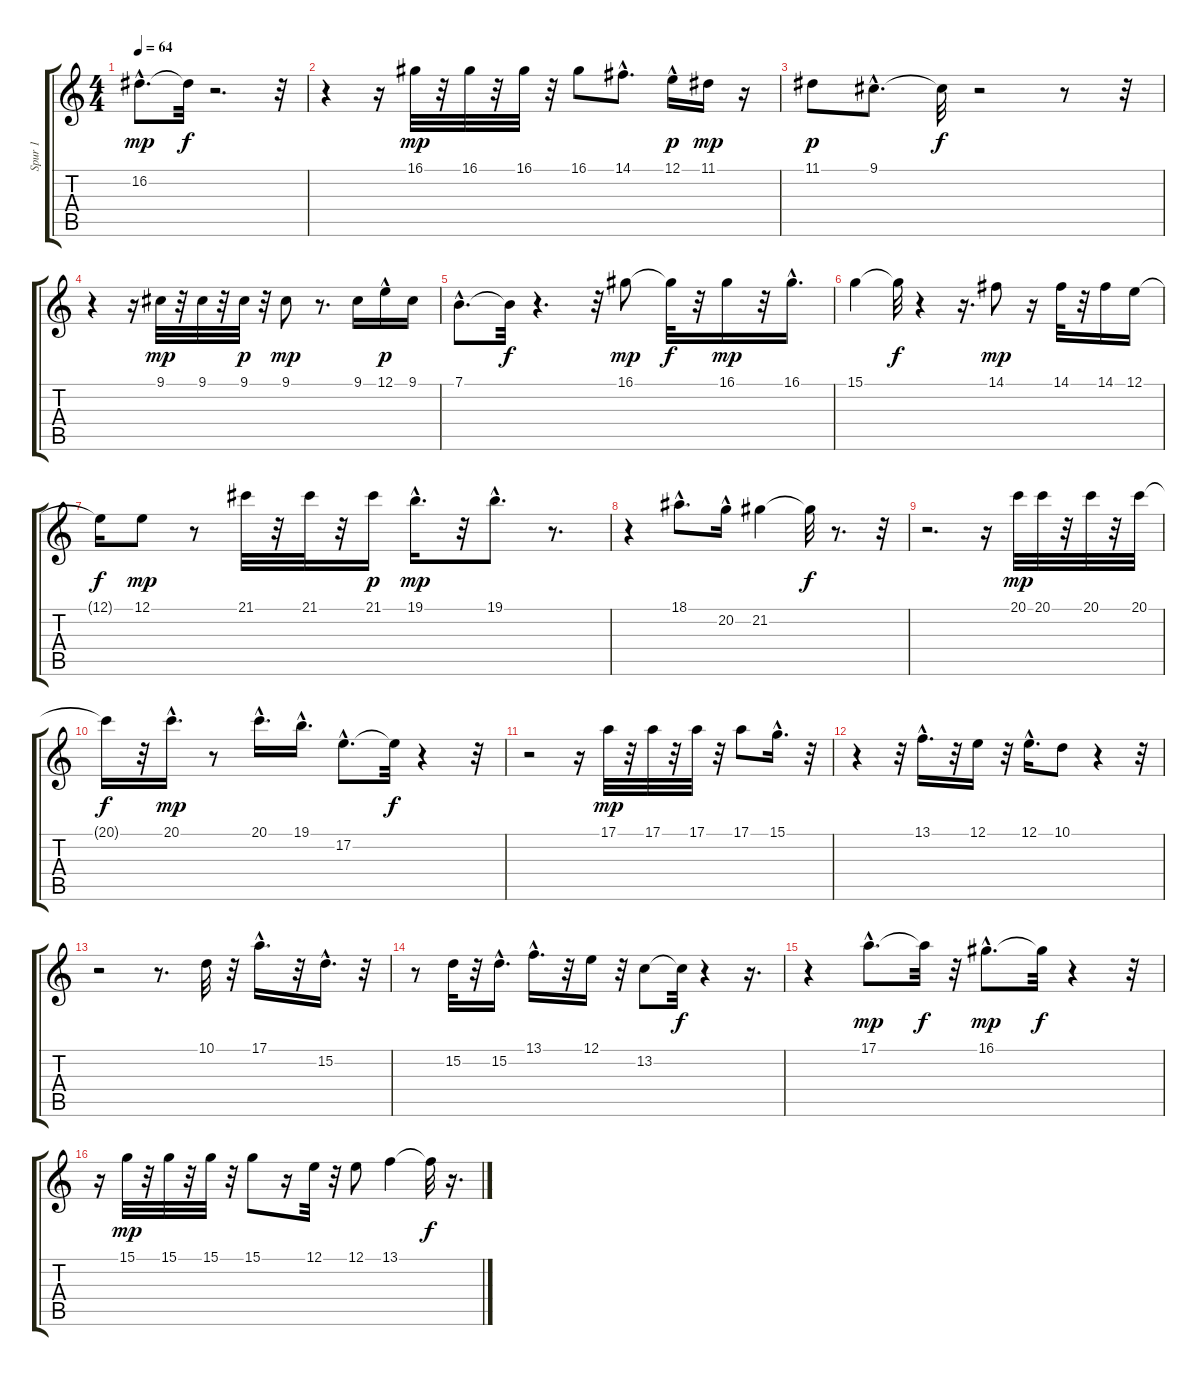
\track ("Spur 1" "Spur 1") {instrument flute}
\staff {score tabs}
\tuning (E4 B3 G3 D3 A2 E2) {hide}
\ts (4 4)
\tempo 64
\clef g2
\ks c
16.2{hac}.8{d dy mp} 16.2{t}.32{dy f} r.2{d} r.32 |
r.4 r.16 16.1.32{dy mp} r.32 16.1.32 r.32 16.1.32 r.32 16.1.8 14.1{hac}.8{d} 12.1{hac}.16{dy p} 11.1.16{dy mp} r.16 |
11.1.8{dy p} 9.1{hac}.8{d} 9.1{t}.32{dy f} r.2 r.8 r.32 |
r.4 r.16 9.1.32{dy mp} r.32 9.1.32 r.32 9.1.32{dy p} r.32 9.1.8{dy mp} r.8{d} 9.1.16 12.1{hac}.16{dy p} 9.1.16 |
7.1{hac}.8{d} 7.1{t}.32{dy f} r.4{d} r.32 16.1.8{dy mp} 16.1{t}.32{dy f} r.32 16.1.16{dy mp} r.32 16.1{hac}.16{d} |
15.1.4 15.1{t}.32{dy f} r.4 r.16{d} 14.1.8{dy mp} r.16 14.1.32 r.32 14.1.16 12.1.16 |
12.1{t}.16{dy f} 12.1.8{dy mp} r.8 21.1.32 r.32 21.1.32 r.32 21.1.16{dy p} 19.1{hac}.16{d dy mp} r.32 19.1{hac}.8{d} r.8{d} |
r.4 18.1{hac}.8{d} 20.2{hac}.16 21.2.4 21.2{t}.32{dy f} r.8{d} r.32 |
r.2{d} r.16 20.1.32{dy mp} 20.1.32 r.32 20.1.32 r.32 20.1.32 |
20.1{t}.16{dy f} r.32 20.1{hac}.16{d dy mp} r.8 20.1{hac}.16{d} 19.1{hac}.16{d} 17.2{hac}.8{d} 17.2{t}.32{dy f} r.4 r.32 |
r.2 r.16 17.1.32{dy mp} r.32 17.1.32 r.32 17.1.32 r.32 17.1.8 15.1{hac}.16{d} r.32 |
r.4 r.32 13.1{hac}.16{d} r.32 12.1.16 r.32 12.1{hac}.16{d} 10.1.8 r.4 r.32 |
r.2 r.8{d} 10.1.32 r.32 17.1{hac}.16{d} r.32 15.2{hac}.16{d} r.32 |
r.8 15.2.32 r.32 15.2{hac}.16{d} 13.1{hac}.16{d} r.32 12.1.16 r.32 13.2.8 13.2{t}.32{dy f} r.4 r.16{d} |
r.4 17.1{hac}.8{d dy mp} 17.1{t}.32{dy f} r.32 16.1{hac}.8{d dy mp} 16.1{t}.32{dy f} r.4 r.32 |
r.16 15.1.32{dy mp} r.32 15.1.32 r.32 15.1.32 r.32 15.1.8 r.16 12.1.32 r.32 12.1.8 13.1.4 13.1{t}.32{dy f} r.16{d}
